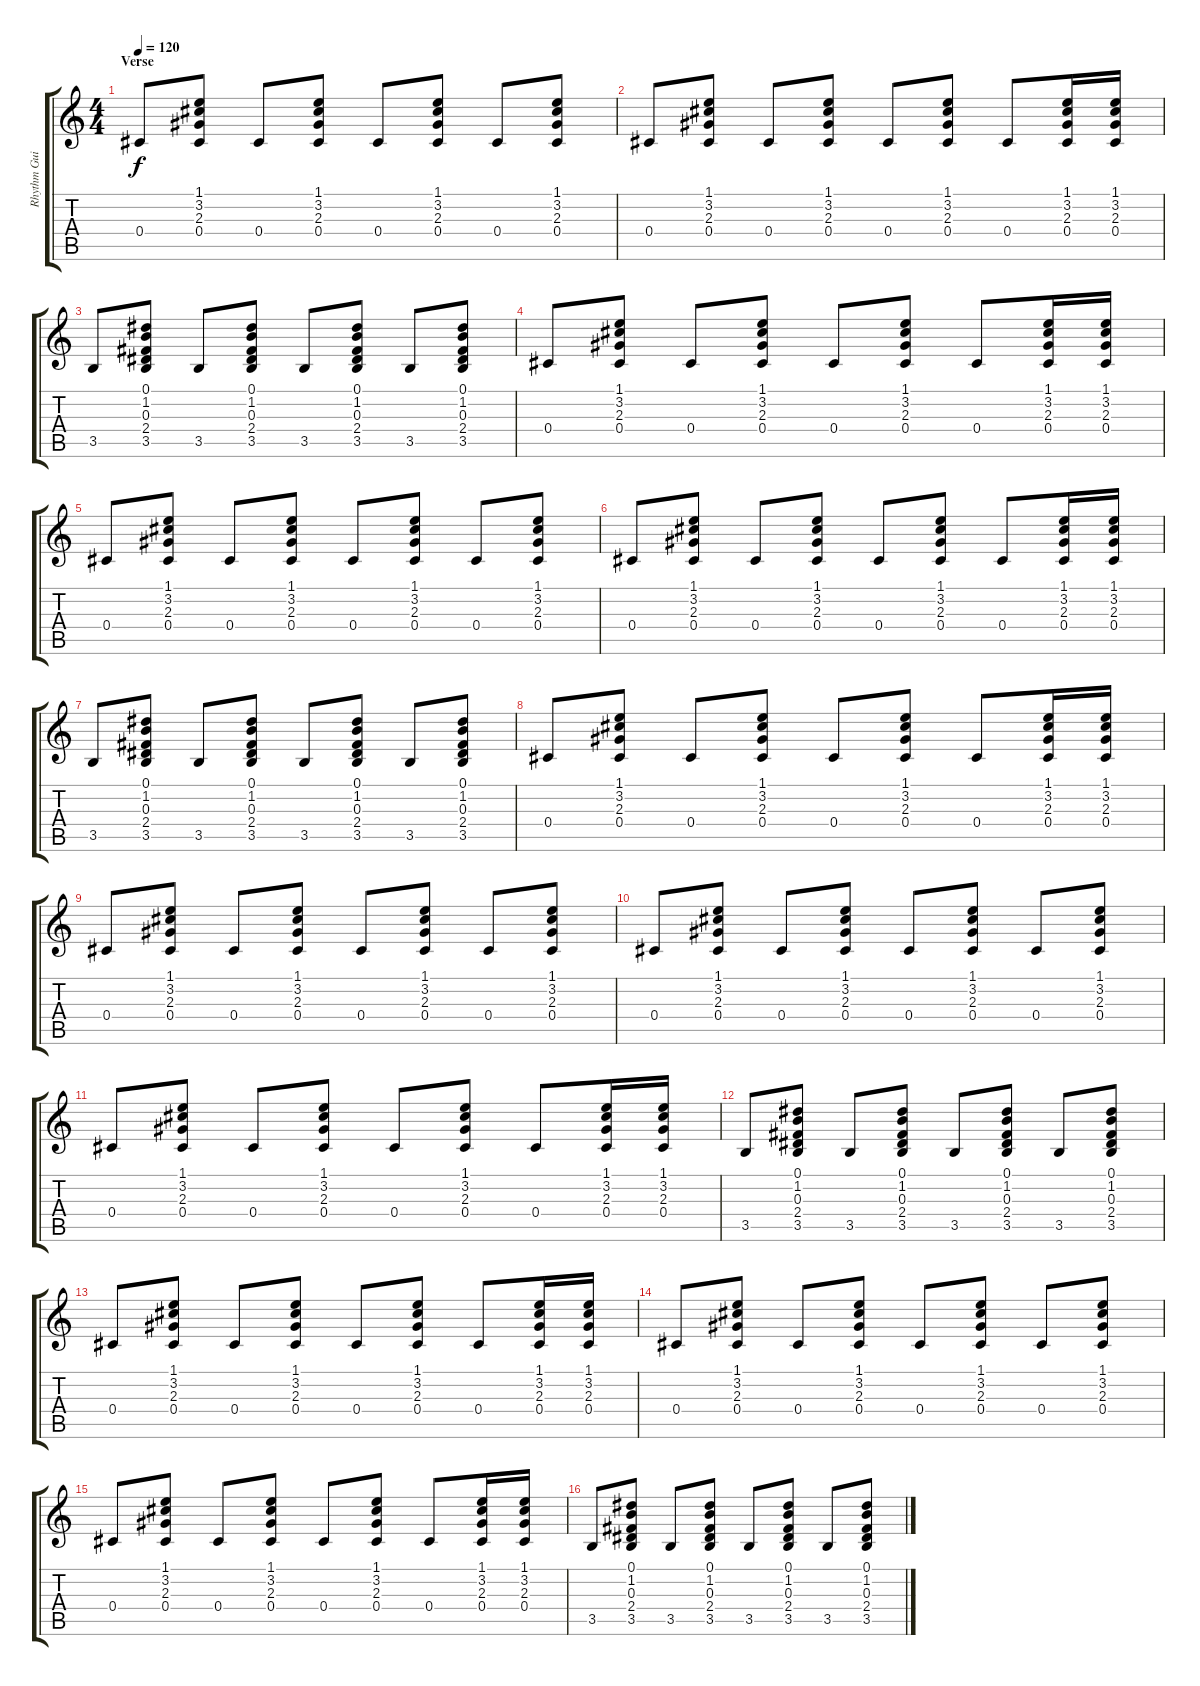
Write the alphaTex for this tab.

\track ("Rhythm Guitar" "Rhythm Gui") {instrument acousticguitarsteel}
\staff {score tabs}
\tuning (Eb4 Bb3 Gb3 Db3 Ab2 Db2) {hide}
\ts (4 4)
\section ("" "Verse")
\tempo 120
\clef g2
\ks c
0.4.8{dy f} (1.1 3.2 2.3 0.4).8 0.4.8 (1.1 3.2 2.3 0.4).8 0.4.8 (1.1 3.2 2.3 0.4).8 0.4.8 (1.1 3.2 2.3 0.4).8 |
0.4.8 (1.1 3.2 2.3 0.4).8 0.4.8 (1.1 3.2 2.3 0.4).8 0.4.8 (1.1 3.2 2.3 0.4).8 0.4.8 (1.1 3.2 2.3 0.4).16 (1.1 3.2 2.3 0.4).16 |
3.5.8 (0.1 1.2 0.3 2.4 3.5).8 3.5.8 (0.1 1.2 0.3 2.4 3.5).8 3.5.8 (0.1 1.2 0.3 2.4 3.5).8 3.5.8 (0.1 1.2 0.3 2.4 3.5).8 |
0.4.8 (1.1 3.2 2.3 0.4).8 0.4.8 (1.1 3.2 2.3 0.4).8 0.4.8 (1.1 3.2 2.3 0.4).8 0.4.8 (1.1 3.2 2.3 0.4).16 (1.1 3.2 2.3 0.4).16 |
0.4.8 (1.1 3.2 2.3 0.4).8 0.4.8 (1.1 3.2 2.3 0.4).8 0.4.8 (1.1 3.2 2.3 0.4).8 0.4.8 (1.1 3.2 2.3 0.4).8 |
0.4.8 (1.1 3.2 2.3 0.4).8 0.4.8 (1.1 3.2 2.3 0.4).8 0.4.8 (1.1 3.2 2.3 0.4).8 0.4.8 (1.1 3.2 2.3 0.4).16 (1.1 3.2 2.3 0.4).16 |
3.5.8 (0.1 1.2 0.3 2.4 3.5).8 3.5.8 (0.1 1.2 0.3 2.4 3.5).8 3.5.8 (0.1 1.2 0.3 2.4 3.5).8 3.5.8 (0.1 1.2 0.3 2.4 3.5).8 |
0.4.8 (1.1 3.2 2.3 0.4).8 0.4.8 (1.1 3.2 2.3 0.4).8 0.4.8 (1.1 3.2 2.3 0.4).8 0.4.8 (1.1 3.2 2.3 0.4).16 (1.1 3.2 2.3 0.4).16 |
0.4.8 (1.1 3.2 2.3 0.4).8 0.4.8 (1.1 3.2 2.3 0.4).8 0.4.8 (1.1 3.2 2.3 0.4).8 0.4.8 (1.1 3.2 2.3 0.4).8 |
0.4.8 (1.1 3.2 2.3 0.4).8 0.4.8 (1.1 3.2 2.3 0.4).8 0.4.8 (1.1 3.2 2.3 0.4).8 0.4.8 (1.1 3.2 2.3 0.4).8 |
0.4.8 (1.1 3.2 2.3 0.4).8 0.4.8 (1.1 3.2 2.3 0.4).8 0.4.8 (1.1 3.2 2.3 0.4).8 0.4.8 (1.1 3.2 2.3 0.4).16 (1.1 3.2 2.3 0.4).16 |
3.5.8 (0.1 1.2 0.3 2.4 3.5).8 3.5.8 (0.1 1.2 0.3 2.4 3.5).8 3.5.8 (0.1 1.2 0.3 2.4 3.5).8 3.5.8 (0.1 1.2 0.3 2.4 3.5).8 |
0.4.8 (1.1 3.2 2.3 0.4).8 0.4.8 (1.1 3.2 2.3 0.4).8 0.4.8 (1.1 3.2 2.3 0.4).8 0.4.8 (1.1 3.2 2.3 0.4).16 (1.1 3.2 2.3 0.4).16 |
0.4.8 (1.1 3.2 2.3 0.4).8 0.4.8 (1.1 3.2 2.3 0.4).8 0.4.8 (1.1 3.2 2.3 0.4).8 0.4.8 (1.1 3.2 2.3 0.4).8 |
0.4.8 (1.1 3.2 2.3 0.4).8 0.4.8 (1.1 3.2 2.3 0.4).8 0.4.8 (1.1 3.2 2.3 0.4).8 0.4.8 (1.1 3.2 2.3 0.4).16 (1.1 3.2 2.3 0.4).16 |
3.5.8 (0.1 1.2 0.3 2.4 3.5).8 3.5.8 (0.1 1.2 0.3 2.4 3.5).8 3.5.8 (0.1 1.2 0.3 2.4 3.5).8 3.5.8 (0.1 1.2 0.3 2.4 3.5).8
